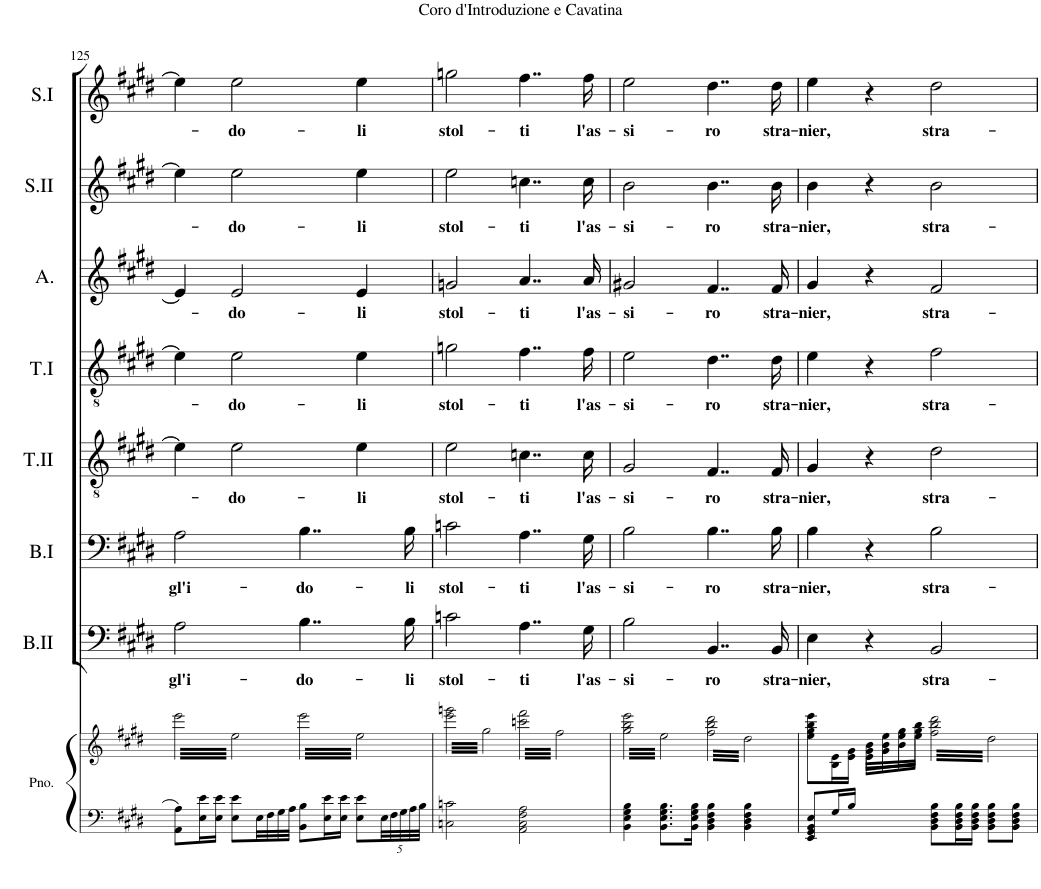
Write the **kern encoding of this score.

**kern	**kern	**kern	**text	**kern	**text	**kern	**text	**kern	**text	**kern	**text	**kern	**text	**kern	**text
*part8	*part8	*part7	*part7	*part6	*part6	*part5	*part5	*part4	*part4	*part3	*part3	*part2	*part2	*part1	*part1
*staff9	*staff8	*staff7	*staff7	*staff6	*staff6	*staff5	*staff5	*staff4	*staff4	*staff3	*staff3	*staff2	*staff2	*staff1	*staff1
*I"Piano	*	*I"Bass II	*	*I"Bass I	*	*I"Tenor II	*	*I"Tenor I	*	*I"Alto	*	*I"Soprano II	*	*I"Soprano I	*
*I'Pno.	*	*I'B.II	*	*I'B.I	*	*I'T.II	*	*I'T.I	*	*I'A.	*	*I'S.II	*	*I'S.I	*
!!LO:PB:g=z
*clefF4	*clefG2	*clefF4	*	*clefF4	*	*clefGv2	*	*clefGv2	*	*clefG2	*	*clefG2	*	*clefG2	*
*k[f#c#g#d#]	*k[f#c#g#d#]	*k[f#c#g#d#]	*	*k[f#c#g#d#]	*	*k[f#c#g#d#]	*	*k[f#c#g#d#]	*	*k[f#c#g#d#]	*	*k[f#c#g#d#]	*	*k[f#c#g#d#]	*
*M4/4	*M4/4	*M4/4	*	*M4/4	*	*M4/4	*	*M4/4	*	*M4/4	*	*M4/4	*	*M4/4	*
*met(c)	*met(c)	*met(c)	*	*met(c)	*	*met(c)	*	*met(c)	*	*met(c)	*	*met(c)	*	*met(c)	*
=125	=125	=125	=125	=125	=125	=125	=125	=125	=125	=125	=125	=125	=125	=125	=125
!	!	!	!LO:LY:b	!	!LO:LY:b	!	!	!	!	!	!	!	!	!	!
*	*tremolo	*	*	*	*	*	*	*	*	*	*	*	*	*	*
8AA\ 8A\L	64eee\LLLL	2A\	gl'i-	2A\	gl'i-	4e\]	.	4e\]	.	4e/]	.	4ee\]	.	4ee\]	.
.	64ee\	.	.	.	.	.	.	.	.	.	.	.	.	.	.
.	64eee\	.	.	.	.	.	.	.	.	.	.	.	.	.	.
.	64ee\	.	.	.	.	.	.	.	.	.	.	.	.	.	.
.	64eee\	.	.	.	.	.	.	.	.	.	.	.	.	.	.
.	64ee\	.	.	.	.	.	.	.	.	.	.	.	.	.	.
.	64eee\	.	.	.	.	.	.	.	.	.	.	.	.	.	.
.	64ee\	.	.	.	.	.	.	.	.	.	.	.	.	.	.
16E\ 16e\L	64eee\	.	.	.	.	.	.	.	.	.	.	.	.	.	.
.	64ee\	.	.	.	.	.	.	.	.	.	.	.	.	.	.
.	64eee\	.	.	.	.	.	.	.	.	.	.	.	.	.	.
.	64ee\	.	.	.	.	.	.	.	.	.	.	.	.	.	.
16E\ 16e\JJ	64eee\	.	.	.	.	.	.	.	.	.	.	.	.	.	.
.	64ee\	.	.	.	.	.	.	.	.	.	.	.	.	.	.
.	64eee\	.	.	.	.	.	.	.	.	.	.	.	.	.	.
.	64ee\	.	.	.	.	.	.	.	.	.	.	.	.	.	.
!	!	!	!	!	!	!	!LO:LY:b	!	!LO:LY:b	!	!LO:LY:b	!	!LO:LY:b	!	!LO:LY:b
8E\ 8e\L	64eee\	.	.	.	.	2e\	-do-	2e\	-do-	2e/	-do-	2ee\	-do-	2ee\	-do-
.	64ee\	.	.	.	.	.	.	.	.	.	.	.	.	.	.
.	64eee\	.	.	.	.	.	.	.	.	.	.	.	.	.	.
.	64ee\	.	.	.	.	.	.	.	.	.	.	.	.	.	.
.	64eee\	.	.	.	.	.	.	.	.	.	.	.	.	.	.
.	64ee\	.	.	.	.	.	.	.	.	.	.	.	.	.	.
.	64eee\	.	.	.	.	.	.	.	.	.	.	.	.	.	.
.	64ee\	.	.	.	.	.	.	.	.	.	.	.	.	.	.
32E\LL	64eee\	.	.	.	.	.	.	.	.	.	.	.	.	.	.
.	64ee\	.	.	.	.	.	.	.	.	.	.	.	.	.	.
32F#\	64eee\	.	.	.	.	.	.	.	.	.	.	.	.	.	.
.	64ee\	.	.	.	.	.	.	.	.	.	.	.	.	.	.
32G#\	64eee\	.	.	.	.	.	.	.	.	.	.	.	.	.	.
.	64ee\	.	.	.	.	.	.	.	.	.	.	.	.	.	.
32A\JJJ	64eee\	.	.	.	.	.	.	.	.	.	.	.	.	.	.
.	64ee\JJJJ	.	.	.	.	.	.	.	.	.	.	.	.	.	.
!	!	!	!LO:LY:b	!	!LO:LY:b	!	!	!	!	!	!	!	!	!	!
8BB\ 8B\L	64eee\LLLL	4..B\	-do-	4..B\	-do-	.	.	.	.	.	.	.	.	.	.
.	64ee\	.	.	.	.	.	.	.	.	.	.	.	.	.	.
.	64eee\	.	.	.	.	.	.	.	.	.	.	.	.	.	.
.	64ee\	.	.	.	.	.	.	.	.	.	.	.	.	.	.
.	64eee\	.	.	.	.	.	.	.	.	.	.	.	.	.	.
.	64ee\	.	.	.	.	.	.	.	.	.	.	.	.	.	.
.	64eee\	.	.	.	.	.	.	.	.	.	.	.	.	.	.
.	64ee\	.	.	.	.	.	.	.	.	.	.	.	.	.	.
16E\ 16e\L	64eee\	.	.	.	.	.	.	.	.	.	.	.	.	.	.
.	64ee\	.	.	.	.	.	.	.	.	.	.	.	.	.	.
.	64eee\	.	.	.	.	.	.	.	.	.	.	.	.	.	.
.	64ee\	.	.	.	.	.	.	.	.	.	.	.	.	.	.
16E\ 16e\JJ	64eee\	.	.	.	.	.	.	.	.	.	.	.	.	.	.
.	64ee\	.	.	.	.	.	.	.	.	.	.	.	.	.	.
.	64eee\	.	.	.	.	.	.	.	.	.	.	.	.	.	.
.	64ee\	.	.	.	.	.	.	.	.	.	.	.	.	.	.
!	!	!	!	!	!	!	!LO:LY:b	!	!LO:LY:b	!	!LO:LY:b	!	!LO:LY:b	!	!LO:LY:b
8E\ 8e\L	64eee\	.	.	.	.	4e\	-li	4e\	-li	4e/	-li	4ee\	-li	4ee\	-li
.	64ee\	.	.	.	.	.	.	.	.	.	.	.	.	.	.
.	64eee\	.	.	.	.	.	.	.	.	.	.	.	.	.	.
.	64ee\	.	.	.	.	.	.	.	.	.	.	.	.	.	.
.	64eee\	.	.	.	.	.	.	.	.	.	.	.	.	.	.
.	64ee\	.	.	.	.	.	.	.	.	.	.	.	.	.	.
.	64eee\	.	.	.	.	.	.	.	.	.	.	.	.	.	.
.	64ee\	.	.	.	.	.	.	.	.	.	.	.	.	.	.
*Xbrackettup	*	*	*	*	*	*	*	*	*	*	*	*	*	*	*
40E\LL	64eee\	.	.	.	.	.	.	.	.	.	.	.	.	.	.
.	64ee\	.	.	.	.	.	.	.	.	.	.	.	.	.	.
40F#\	.	.	.	.	.	.	.	.	.	.	.	.	.	.	.
.	64eee\	.	.	.	.	.	.	.	.	.	.	.	.	.	.
.	64ee\	.	.	.	.	.	.	.	.	.	.	.	.	.	.
40G#\	.	.	.	.	.	.	.	.	.	.	.	.	.	.	.
!	!	!	!LO:LY:b	!	!LO:LY:b	!	!	!	!	!	!	!	!	!	!
.	64eee\	16B\	-li	16B\	-li	.	.	.	.	.	.	.	.	.	.
40A\	.	.	.	.	.	.	.	.	.	.	.	.	.	.	.
.	64ee\	.	.	.	.	.	.	.	.	.	.	.	.	.	.
.	64eee\	.	.	.	.	.	.	.	.	.	.	.	.	.	.
40B\JJJ	.	.	.	.	.	.	.	.	.	.	.	.	.	.	.
.	64ee\JJJJ	.	.	.	.	.	.	.	.	.	.	.	.	.	.
=126	=126	=126	=126	=126	=126	=126	=126	=126	=126	=126	=126	=126	=126	=126	=126
!	!	!	!LO:LY:b	!	!LO:LY:b	!	!LO:LY:b	!	!LO:LY:b	!	!LO:LY:b	!	!LO:LY:b	!	!LO:LY:b
2Cn\ 2cn\	64eee\ 64gggn\LLLL	2cn\	stol-	2cn\	stol-	2e\	stol-	2gn\	stol-	2gn/	stol-	2ee\	stol-	2ggn\	stol-
.	64gg#\	.	.	.	.	.	.	.	.	.	.	.	.	.	.
.	64eee\ 64gggn\	.	.	.	.	.	.	.	.	.	.	.	.	.	.
.	64gg#\	.	.	.	.	.	.	.	.	.	.	.	.	.	.
.	64eee\ 64gggn\	.	.	.	.	.	.	.	.	.	.	.	.	.	.
.	64gg#\	.	.	.	.	.	.	.	.	.	.	.	.	.	.
.	64eee\ 64gggn\	.	.	.	.	.	.	.	.	.	.	.	.	.	.
.	64gg#\	.	.	.	.	.	.	.	.	.	.	.	.	.	.
.	64eee\ 64gggn\	.	.	.	.	.	.	.	.	.	.	.	.	.	.
.	64gg#\	.	.	.	.	.	.	.	.	.	.	.	.	.	.
.	64eee\ 64gggn\	.	.	.	.	.	.	.	.	.	.	.	.	.	.
.	64gg#\	.	.	.	.	.	.	.	.	.	.	.	.	.	.
.	64eee\ 64gggn\	.	.	.	.	.	.	.	.	.	.	.	.	.	.
.	64gg#\	.	.	.	.	.	.	.	.	.	.	.	.	.	.
.	64eee\ 64gggn\	.	.	.	.	.	.	.	.	.	.	.	.	.	.
.	64gg#\	.	.	.	.	.	.	.	.	.	.	.	.	.	.
.	64eee\ 64gggn\	.	.	.	.	.	.	.	.	.	.	.	.	.	.
.	64gg#\	.	.	.	.	.	.	.	.	.	.	.	.	.	.
.	64eee\ 64gggn\	.	.	.	.	.	.	.	.	.	.	.	.	.	.
.	64gg#\	.	.	.	.	.	.	.	.	.	.	.	.	.	.
.	64eee\ 64gggn\	.	.	.	.	.	.	.	.	.	.	.	.	.	.
.	64gg#\	.	.	.	.	.	.	.	.	.	.	.	.	.	.
.	64eee\ 64gggn\	.	.	.	.	.	.	.	.	.	.	.	.	.	.
.	64gg#\	.	.	.	.	.	.	.	.	.	.	.	.	.	.
.	64eee\ 64gggn\	.	.	.	.	.	.	.	.	.	.	.	.	.	.
.	64gg#\	.	.	.	.	.	.	.	.	.	.	.	.	.	.
.	64eee\ 64gggn\	.	.	.	.	.	.	.	.	.	.	.	.	.	.
.	64gg#\	.	.	.	.	.	.	.	.	.	.	.	.	.	.
.	64eee\ 64gggn\	.	.	.	.	.	.	.	.	.	.	.	.	.	.
.	64gg#\	.	.	.	.	.	.	.	.	.	.	.	.	.	.
.	64eee\ 64gggn\	.	.	.	.	.	.	.	.	.	.	.	.	.	.
.	64gg#\JJJJ	.	.	.	.	.	.	.	.	.	.	.	.	.	.
!	!	!	!LO:LY:b	!	!LO:LY:b	!	!LO:LY:b	!	!LO:LY:b	!	!LO:LY:b	!	!LO:LY:b	!	!LO:LY:b
2AA\ 2C\ 2F#\ 2A\	64cccn\ 64fff#\LLLL	4..A\	-ti	4..A\	-ti	4..cn\	-ti	4..f#\	-ti	4..a/	-ti	4..ccn\	-ti	4..ff#\	-ti
.	64ff#\	.	.	.	.	.	.	.	.	.	.	.	.	.	.
.	64cccn\ 64fff#\	.	.	.	.	.	.	.	.	.	.	.	.	.	.
.	64ff#\	.	.	.	.	.	.	.	.	.	.	.	.	.	.
.	64cccn\ 64fff#\	.	.	.	.	.	.	.	.	.	.	.	.	.	.
.	64ff#\	.	.	.	.	.	.	.	.	.	.	.	.	.	.
.	64cccn\ 64fff#\	.	.	.	.	.	.	.	.	.	.	.	.	.	.
.	64ff#\	.	.	.	.	.	.	.	.	.	.	.	.	.	.
.	64cccn\ 64fff#\	.	.	.	.	.	.	.	.	.	.	.	.	.	.
.	64ff#\	.	.	.	.	.	.	.	.	.	.	.	.	.	.
.	64cccn\ 64fff#\	.	.	.	.	.	.	.	.	.	.	.	.	.	.
.	64ff#\	.	.	.	.	.	.	.	.	.	.	.	.	.	.
.	64cccn\ 64fff#\	.	.	.	.	.	.	.	.	.	.	.	.	.	.
.	64ff#\	.	.	.	.	.	.	.	.	.	.	.	.	.	.
.	64cccn\ 64fff#\	.	.	.	.	.	.	.	.	.	.	.	.	.	.
.	64ff#\	.	.	.	.	.	.	.	.	.	.	.	.	.	.
.	64cccn\ 64fff#\	.	.	.	.	.	.	.	.	.	.	.	.	.	.
.	64ff#\	.	.	.	.	.	.	.	.	.	.	.	.	.	.
.	64cccn\ 64fff#\	.	.	.	.	.	.	.	.	.	.	.	.	.	.
.	64ff#\	.	.	.	.	.	.	.	.	.	.	.	.	.	.
.	64cccn\ 64fff#\	.	.	.	.	.	.	.	.	.	.	.	.	.	.
.	64ff#\	.	.	.	.	.	.	.	.	.	.	.	.	.	.
.	64cccn\ 64fff#\	.	.	.	.	.	.	.	.	.	.	.	.	.	.
.	64ff#\	.	.	.	.	.	.	.	.	.	.	.	.	.	.
.	64cccn\ 64fff#\	.	.	.	.	.	.	.	.	.	.	.	.	.	.
.	64ff#\	.	.	.	.	.	.	.	.	.	.	.	.	.	.
.	64cccn\ 64fff#\	.	.	.	.	.	.	.	.	.	.	.	.	.	.
.	64ff#\	.	.	.	.	.	.	.	.	.	.	.	.	.	.
!	!	!	!LO:LY:b	!	!LO:LY:b	!	!LO:LY:b	!	!LO:LY:b	!	!LO:LY:b	!	!LO:LY:b	!	!LO:LY:b
.	64cccn\ 64fff#\	16G#\	l'as-	16G#\	l'as-	16c\	l'as-	16f#\	l'as-	16a/	l'as-	16cc\	l'as-	16ff#\	l'as-
.	64ff#\	.	.	.	.	.	.	.	.	.	.	.	.	.	.
.	64cccn\ 64fff#\	.	.	.	.	.	.	.	.	.	.	.	.	.	.
.	64ff#\JJJJ	.	.	.	.	.	.	.	.	.	.	.	.	.	.
=127	=127	=127	=127	=127	=127	=127	=127	=127	=127	=127	=127	=127	=127	=127	=127
!	!	!	!LO:LY:b	!	!LO:LY:b	!	!LO:LY:b	!	!LO:LY:b	!	!LO:LY:b	!	!LO:LY:b	!	!LO:LY:b
4BB\ 4E\ 4G#\ 4B\	64gg#\ 64bb\ 64eee\LLLL	2B\	-si-	2B\	-si-	2G#/	-si-	2e\	-si-	2g#X/	-si-	2b\	-si-	2ee\	-si-
.	64ee\	.	.	.	.	.	.	.	.	.	.	.	.	.	.
.	64gg#\ 64bb\ 64eee\	.	.	.	.	.	.	.	.	.	.	.	.	.	.
.	64ee\	.	.	.	.	.	.	.	.	.	.	.	.	.	.
.	64gg#\ 64bb\ 64eee\	.	.	.	.	.	.	.	.	.	.	.	.	.	.
.	64ee\	.	.	.	.	.	.	.	.	.	.	.	.	.	.
.	64gg#\ 64bb\ 64eee\	.	.	.	.	.	.	.	.	.	.	.	.	.	.
.	64ee\	.	.	.	.	.	.	.	.	.	.	.	.	.	.
.	64gg#\ 64bb\ 64eee\	.	.	.	.	.	.	.	.	.	.	.	.	.	.
.	64ee\	.	.	.	.	.	.	.	.	.	.	.	.	.	.
.	64gg#\ 64bb\ 64eee\	.	.	.	.	.	.	.	.	.	.	.	.	.	.
.	64ee\	.	.	.	.	.	.	.	.	.	.	.	.	.	.
.	64gg#\ 64bb\ 64eee\	.	.	.	.	.	.	.	.	.	.	.	.	.	.
.	64ee\	.	.	.	.	.	.	.	.	.	.	.	.	.	.
.	64gg#\ 64bb\ 64eee\	.	.	.	.	.	.	.	.	.	.	.	.	.	.
.	64ee\	.	.	.	.	.	.	.	.	.	.	.	.	.	.
8.BB\ 8.E\ 8.G#\ 8.B\L	64gg#\ 64bb\ 64eee\	.	.	.	.	.	.	.	.	.	.	.	.	.	.
.	64ee\	.	.	.	.	.	.	.	.	.	.	.	.	.	.
.	64gg#\ 64bb\ 64eee\	.	.	.	.	.	.	.	.	.	.	.	.	.	.
.	64ee\	.	.	.	.	.	.	.	.	.	.	.	.	.	.
.	64gg#\ 64bb\ 64eee\	.	.	.	.	.	.	.	.	.	.	.	.	.	.
.	64ee\	.	.	.	.	.	.	.	.	.	.	.	.	.	.
.	64gg#\ 64bb\ 64eee\	.	.	.	.	.	.	.	.	.	.	.	.	.	.
.	64ee\	.	.	.	.	.	.	.	.	.	.	.	.	.	.
.	64gg#\ 64bb\ 64eee\	.	.	.	.	.	.	.	.	.	.	.	.	.	.
.	64ee\	.	.	.	.	.	.	.	.	.	.	.	.	.	.
.	64gg#\ 64bb\ 64eee\	.	.	.	.	.	.	.	.	.	.	.	.	.	.
.	64ee\	.	.	.	.	.	.	.	.	.	.	.	.	.	.
16BB\ 16E\ 16G#\ 16B\Jk	64gg#\ 64bb\ 64eee\	.	.	.	.	.	.	.	.	.	.	.	.	.	.
.	64ee\	.	.	.	.	.	.	.	.	.	.	.	.	.	.
.	64gg#\ 64bb\ 64eee\	.	.	.	.	.	.	.	.	.	.	.	.	.	.
.	64ee\JJJJ	.	.	.	.	.	.	.	.	.	.	.	.	.	.
!	!	!	!LO:LY:b	!	!LO:LY:b	!	!LO:LY:b	!	!LO:LY:b	!	!LO:LY:b	!	!LO:LY:b	!	!LO:LY:b
4BB\ 4D#\ 4F#\ 4B\	64ff#\ 64bb\ 64ddd#\LLLL	4..BB/	-ro	4..B\	-ro	4..F#/	-ro	4..d#\	-ro	4..f#/	-ro	4..b\	-ro	4..dd#\	-ro
.	64dd#\	.	.	.	.	.	.	.	.	.	.	.	.	.	.
.	64ff#\ 64bb\ 64ddd#\	.	.	.	.	.	.	.	.	.	.	.	.	.	.
.	64dd#\	.	.	.	.	.	.	.	.	.	.	.	.	.	.
.	64ff#\ 64bb\ 64ddd#\	.	.	.	.	.	.	.	.	.	.	.	.	.	.
.	64dd#\	.	.	.	.	.	.	.	.	.	.	.	.	.	.
.	64ff#\ 64bb\ 64ddd#\	.	.	.	.	.	.	.	.	.	.	.	.	.	.
.	64dd#\	.	.	.	.	.	.	.	.	.	.	.	.	.	.
.	64ff#\ 64bb\ 64ddd#\	.	.	.	.	.	.	.	.	.	.	.	.	.	.
.	64dd#\	.	.	.	.	.	.	.	.	.	.	.	.	.	.
.	64ff#\ 64bb\ 64ddd#\	.	.	.	.	.	.	.	.	.	.	.	.	.	.
.	64dd#\	.	.	.	.	.	.	.	.	.	.	.	.	.	.
.	64ff#\ 64bb\ 64ddd#\	.	.	.	.	.	.	.	.	.	.	.	.	.	.
.	64dd#\	.	.	.	.	.	.	.	.	.	.	.	.	.	.
.	64ff#\ 64bb\ 64ddd#\	.	.	.	.	.	.	.	.	.	.	.	.	.	.
.	64dd#\	.	.	.	.	.	.	.	.	.	.	.	.	.	.
4BB\ 4D#\ 4F#\ 4B\	64ff#\ 64bb\ 64ddd#\	.	.	.	.	.	.	.	.	.	.	.	.	.	.
.	64dd#\	.	.	.	.	.	.	.	.	.	.	.	.	.	.
.	64ff#\ 64bb\ 64ddd#\	.	.	.	.	.	.	.	.	.	.	.	.	.	.
.	64dd#\	.	.	.	.	.	.	.	.	.	.	.	.	.	.
.	64ff#\ 64bb\ 64ddd#\	.	.	.	.	.	.	.	.	.	.	.	.	.	.
.	64dd#\	.	.	.	.	.	.	.	.	.	.	.	.	.	.
.	64ff#\ 64bb\ 64ddd#\	.	.	.	.	.	.	.	.	.	.	.	.	.	.
.	64dd#\	.	.	.	.	.	.	.	.	.	.	.	.	.	.
.	64ff#\ 64bb\ 64ddd#\	.	.	.	.	.	.	.	.	.	.	.	.	.	.
.	64dd#\	.	.	.	.	.	.	.	.	.	.	.	.	.	.
.	64ff#\ 64bb\ 64ddd#\	.	.	.	.	.	.	.	.	.	.	.	.	.	.
.	64dd#\	.	.	.	.	.	.	.	.	.	.	.	.	.	.
!	!	!	!LO:LY:b	!	!LO:LY:b	!	!LO:LY:b	!	!LO:LY:b	!	!LO:LY:b	!	!LO:LY:b	!	!LO:LY:b
.	64ff#\ 64bb\ 64ddd#\	16BB/	stra-	16B\	stra-	16F#/	stra-	16d#\	stra-	16f#/	stra-	16b\	stra-	16dd#\	stra-
.	64dd#\	.	.	.	.	.	.	.	.	.	.	.	.	.	.
.	64ff#\ 64bb\ 64ddd#\	.	.	.	.	.	.	.	.	.	.	.	.	.	.
.	64dd#\JJJJ	.	.	.	.	.	.	.	.	.	.	.	.	.	.
*	*Xtremolo	*	*	*	*	*	*	*	*	*	*	*	*	*	*
=128	=128	=128	=128	=128	=128	=128	=128	=128	=128	=128	=128	=128	=128	=128	=128
*	*^	*	*	*	*	*	*	*	*	*	*	*	*	*	*
!	!	!	!	!LO:LY:b	!	!LO:LY:b	!	!LO:LY:b	!	!LO:LY:b	!	!LO:LY:b	!	!LO:LY:b	!	!LO:LY:b
8EE/ 8GG#/ 8BB/ 8E/L	8ee\ 8gg#\ 8bb\ 8eee\L	4ryy	4E\	-nier,	4B\	-nier,	4G#/	-nier,	4e\	-nier,	4g#/	-nier,	4b\	-nier,	4ee\	-nier,
.	.	.	.	.	.	.	.	.	.	.	.	.	.	.	.	.
.	.	.	.	.	.	.	.	.	.	.	.	.	.	.	.	.
.	.	.	.	.	.	.	.	.	.	.	.	.	.	.	.	.
.	.	.	.	.	.	.	.	.	.	.	.	.	.	.	.	.
.	.	.	.	.	.	.	.	.	.	.	.	.	.	.	.	.
.	.	.	.	.	.	.	.	.	.	.	.	.	.	.	.	.
.	.	.	.	.	.	.	.	.	.	.	.	.	.	.	.	.
16G#/L	16B\ 16e\L	.	.	.	.	.	.	.	.	.	.	.	.	.	.	.
.	.	.	.	.	.	.	.	.	.	.	.	.	.	.	.	.
.	.	.	.	.	.	.	.	.	.	.	.	.	.	.	.	.
.	.	.	.	.	.	.	.	.	.	.	.	.	.	.	.	.
16B/JJ	16e\ 16g#\JJ	.	.	.	.	.	.	.	.	.	.	.	.	.	.	.
.	.	.	.	.	.	.	.	.	.	.	.	.	.	.	.	.
.	.	.	.	.	.	.	.	.	.	.	.	.	.	.	.	.
.	.	.	.	.	.	.	.	.	.	.	.	.	.	.	.	.
4ryy	16g#\ 16b\LL	16e\LL	4r	.	4r	.	4r	.	4r	.	4r	.	4r	.	4r	.
.	16b\ 16ee\	16g#\	.	.	.	.	.	.	.	.	.	.	.	.	.	.
.	16ee\ 16gg#\	16b\	.	.	.	.	.	.	.	.	.	.	.	.	.	.
.	16gg#\ 16bb\JJ	16ee\JJ	.	.	.	.	.	.	.	.	.	.	.	.	.	.
!	!	!	!	!LO:LY:b	!	!LO:LY:b	!	!LO:LY:b	!	!LO:LY:b	!	!LO:LY:b	!	!LO:LY:b	!	!LO:LY:b
*	*tremolo	*	*	*	*	*	*	*	*	*	*	*	*	*	*	*
8BB\ 8D#\ 8F#\ 8B\L	64ff#\ 64bb\ 64ddd#\LLLL	2ryy	2BB/	stra-	2B\	stra-	2d#\	stra-	2f#\	stra-	2f#/	stra-	2b\	stra-	2dd#\	stra-
.	64dd#\	.	.	.	.	.	.	.	.	.	.	.	.	.	.	.
.	64ff#\ 64bb\ 64ddd#\	.	.	.	.	.	.	.	.	.	.	.	.	.	.	.
.	64dd#\	.	.	.	.	.	.	.	.	.	.	.	.	.	.	.
.	64ff#\ 64bb\ 64ddd#\	.	.	.	.	.	.	.	.	.	.	.	.	.	.	.
.	64dd#\	.	.	.	.	.	.	.	.	.	.	.	.	.	.	.
.	64ff#\ 64bb\ 64ddd#\	.	.	.	.	.	.	.	.	.	.	.	.	.	.	.
.	64dd#\	.	.	.	.	.	.	.	.	.	.	.	.	.	.	.
16BB\ 16D#\ 16F#\ 16B\L	64ff#\ 64bb\ 64ddd#\	.	.	.	.	.	.	.	.	.	.	.	.	.	.	.
.	64dd#\	.	.	.	.	.	.	.	.	.	.	.	.	.	.	.
.	64ff#\ 64bb\ 64ddd#\	.	.	.	.	.	.	.	.	.	.	.	.	.	.	.
.	64dd#\	.	.	.	.	.	.	.	.	.	.	.	.	.	.	.
16BB\ 16D#\ 16F#\ 16B\JJ	64ff#\ 64bb\ 64ddd#\	.	.	.	.	.	.	.	.	.	.	.	.	.	.	.
.	64dd#\	.	.	.	.	.	.	.	.	.	.	.	.	.	.	.
.	64ff#\ 64bb\ 64ddd#\	.	.	.	.	.	.	.	.	.	.	.	.	.	.	.
.	64dd#\	.	.	.	.	.	.	.	.	.	.	.	.	.	.	.
8BB\ 8D#\ 8F#\ 8B\L	64ff#\ 64bb\ 64ddd#\	.	.	.	.	.	.	.	.	.	.	.	.	.	.	.
.	64dd#\	.	.	.	.	.	.	.	.	.	.	.	.	.	.	.
.	64ff#\ 64bb\ 64ddd#\	.	.	.	.	.	.	.	.	.	.	.	.	.	.	.
.	64dd#\	.	.	.	.	.	.	.	.	.	.	.	.	.	.	.
.	64ff#\ 64bb\ 64ddd#\	.	.	.	.	.	.	.	.	.	.	.	.	.	.	.
.	64dd#\	.	.	.	.	.	.	.	.	.	.	.	.	.	.	.
.	64ff#\ 64bb\ 64ddd#\	.	.	.	.	.	.	.	.	.	.	.	.	.	.	.
.	64dd#\	.	.	.	.	.	.	.	.	.	.	.	.	.	.	.
8BB\ 8D#\ 8F#\ 8B\J	64ff#\ 64bb\ 64ddd#\	.	.	.	.	.	.	.	.	.	.	.	.	.	.	.
.	64dd#\	.	.	.	.	.	.	.	.	.	.	.	.	.	.	.
.	64ff#\ 64bb\ 64ddd#\	.	.	.	.	.	.	.	.	.	.	.	.	.	.	.
.	64dd#\	.	.	.	.	.	.	.	.	.	.	.	.	.	.	.
.	64ff#\ 64bb\ 64ddd#\	.	.	.	.	.	.	.	.	.	.	.	.	.	.	.
.	64dd#\	.	.	.	.	.	.	.	.	.	.	.	.	.	.	.
.	64ff#\ 64bb\ 64ddd#\	.	.	.	.	.	.	.	.	.	.	.	.	.	.	.
.	64dd#\JJJJ	.	.	.	.	.	.	.	.	.	.	.	.	.	.	.
*	*Xtremolo	*	*	*	*	*	*	*	*	*	*	*	*	*	*	*
.	.	.	.	.	.	.	.	.	.	.	.	.	.	.	.	.
.	.	.	.	.	.	.	.	.	.	.	.	.	.	.	.	.
.	.	.	.	.	.	.	.	.	.	.	.	.	.	.	.	.
.	.	.	.	.	.	.	.	.	.	.	.	.	.	.	.	.
.	.	.	.	.	.	.	.	.	.	.	.	.	.	.	.	.
.	.	.	.	.	.	.	.	.	.	.	.	.	.	.	.	.
.	.	.	.	.	.	.	.	.	.	.	.	.	.	.	.	.
.	.	.	.	.	.	.	.	.	.	.	.	.	.	.	.	.
.	.	.	.	.	.	.	.	.	.	.	.	.	.	.	.	.
.	.	.	.	.	.	.	.	.	.	.	.	.	.	.	.	.
.	.	.	.	.	.	.	.	.	.	.	.	.	.	.	.	.
.	.	.	.	.	.	.	.	.	.	.	.	.	.	.	.	.
.	.	.	.	.	.	.	.	.	.	.	.	.	.	.	.	.
.	.	.	.	.	.	.	.	.	.	.	.	.	.	.	.	.
.	.	.	.	.	.	.	.	.	.	.	.	.	.	.	.	.
.	.	.	.	.	.	.	.	.	.	.	.	.	.	.	.	.
*	*v	*v	*	*	*	*	*	*	*	*	*	*	*	*	*	*
=	=	=	=	=	=	=	=	=	=	=	=	=	=	=	=
*-	*-	*-	*-	*-	*-	*-	*-	*-	*-	*-	*-	*-	*-	*-	*-
